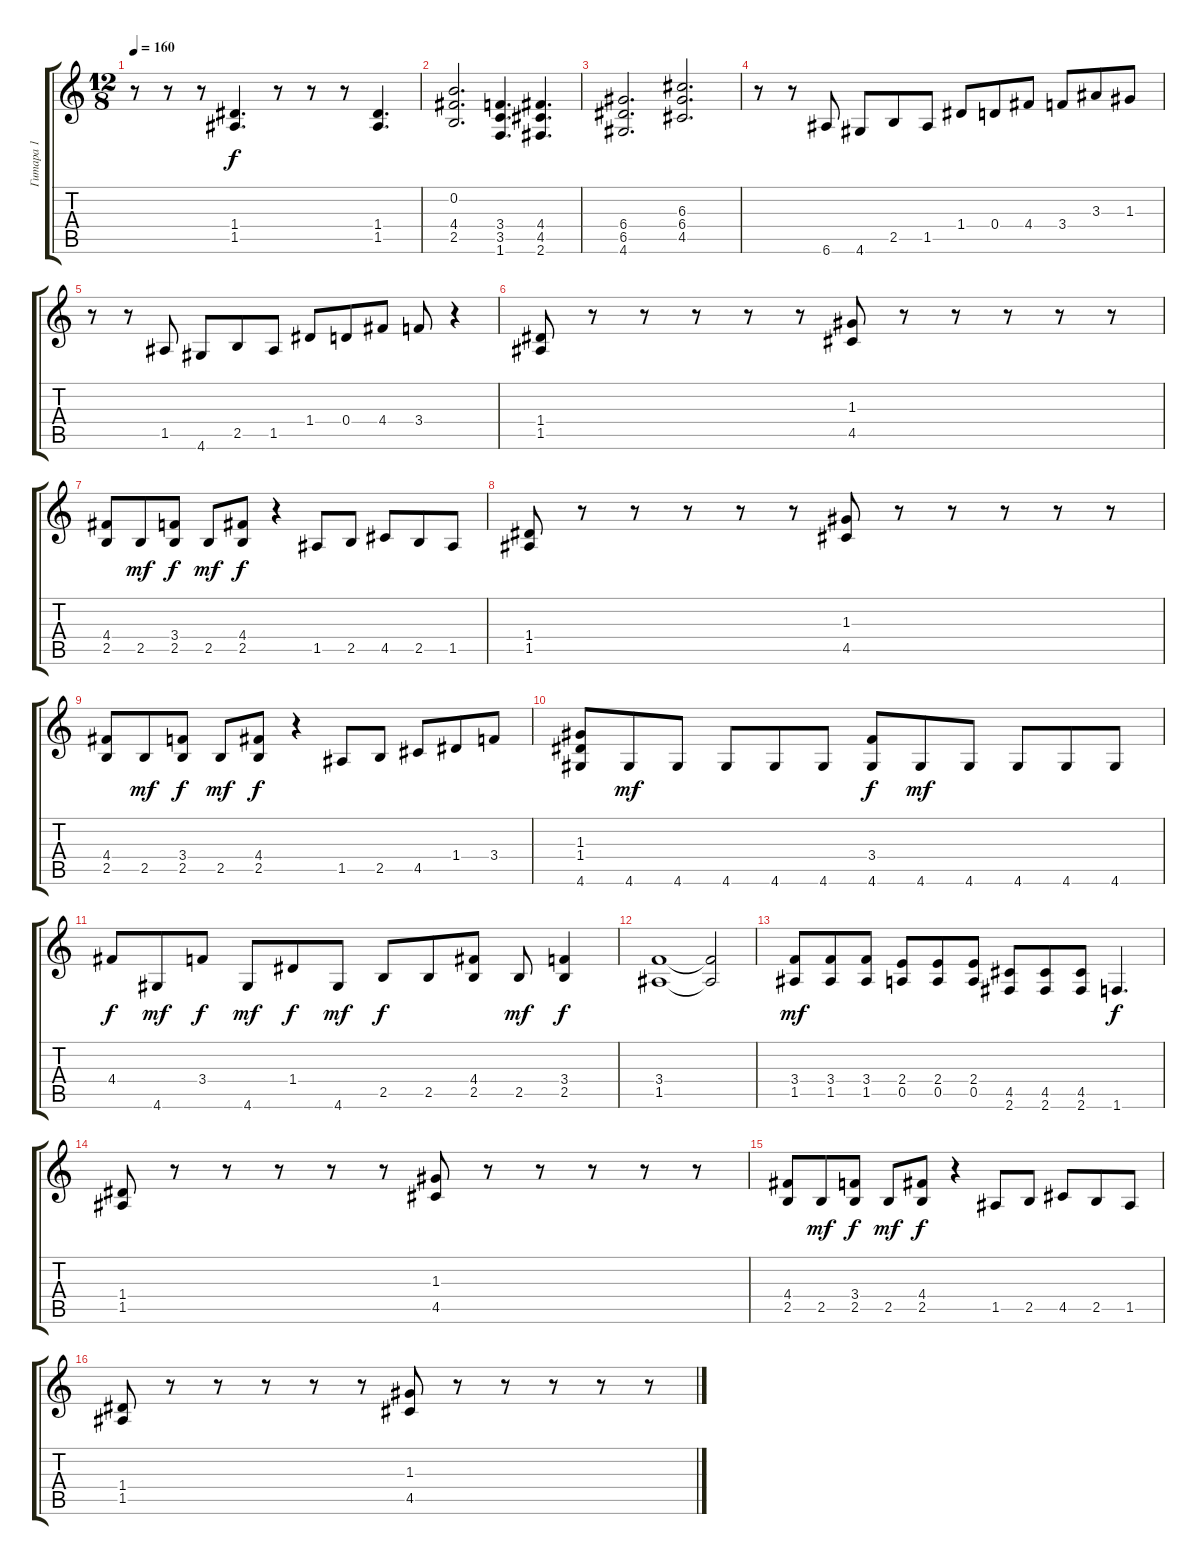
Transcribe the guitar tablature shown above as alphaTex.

\track ("Гитара 1" "Гитара 1") {instrument overdrivenguitar}
\staff {score tabs}
\tuning (E4 B3 G3 D3 A2 E2) {hide}
\ts (12 8)
\tempo 160
\clef g2
\ks c
r.8{dy mf} r.8 r.8 (1.4 1.5).4{d dy f} r.8 r.8 r.8 (1.4 1.5).4{d} |
(0.2 4.4 2.5).2{d} (3.4 3.5 1.6).4{d} (4.4 4.5 2.6).4{d} |
(6.4 6.5 4.6).2{d} (6.3 6.4 4.5).2{d} |
r.8 r.8 6.6.8 4.6.8 2.5.8 1.5.8 1.4.8 0.4.8 4.4.8 3.4.8 3.3.8 1.3.8 |
r.8 r.8 1.5.8 4.6.8 2.5.8 1.5.8 1.4.8 0.4.8 4.4.8 3.4.8 r.4 |
(1.4 1.5).8 r.8 r.8 r.8 r.8 r.8 (1.3 4.5).8 r.8 r.8 r.8 r.8 r.8 |
(4.4 2.5).8 2.5.8{dy mf} (3.4 2.5).8{dy f} 2.5.8{dy mf} (4.4 2.5).8{dy f} r.4 1.5.8 2.5.8 4.5.8 2.5.8 1.5.8 |
(1.4 1.5).8 r.8 r.8 r.8 r.8 r.8 (1.3 4.5).8 r.8 r.8 r.8 r.8 r.8 |
(4.4 2.5).8 2.5.8{dy mf} (3.4 2.5).8{dy f} 2.5.8{dy mf} (4.4 2.5).8{dy f} r.4 1.5.8 2.5.8 4.5.8 1.4.8 3.4.8 |
(1.3 1.4 4.6).8 4.6.8{dy mf} 4.6.8 4.6.8 4.6.8 4.6.8 (3.4 4.6).8{dy f} 4.6.8{dy mf} 4.6.8 4.6.8 4.6.8 4.6.8 |
4.4.8{dy f} 4.6.8{dy mf} 3.4.8{dy f} 4.6.8{dy mf} 1.4.8{dy f} 4.6.8{dy mf} 2.5.8{dy f} 2.5.8 (4.4 2.5).8 2.5.8{dy mf} (3.4 2.5).4{dy f} |
(3.4 1.5).1 (3.4{t} 1.5{t}).2 |
(3.4 1.5).8{dy mf} (3.4 1.5).8 (3.4 1.5).8 (2.4 0.5).8 (2.4 0.5).8 (2.4 0.5).8 (4.5 2.6).8 (4.5 2.6).8 (4.5 2.6).8 1.6.4{d dy f} |
(1.4 1.5).8 r.8 r.8 r.8 r.8 r.8 (1.3 4.5).8 r.8 r.8 r.8 r.8 r.8 |
(4.4 2.5).8 2.5.8{dy mf} (3.4 2.5).8{dy f} 2.5.8{dy mf} (4.4 2.5).8{dy f} r.4 1.5.8 2.5.8 4.5.8 2.5.8 1.5.8 |
(1.4 1.5).8 r.8 r.8 r.8 r.8 r.8 (1.3 4.5).8 r.8 r.8 r.8 r.8 r.8
